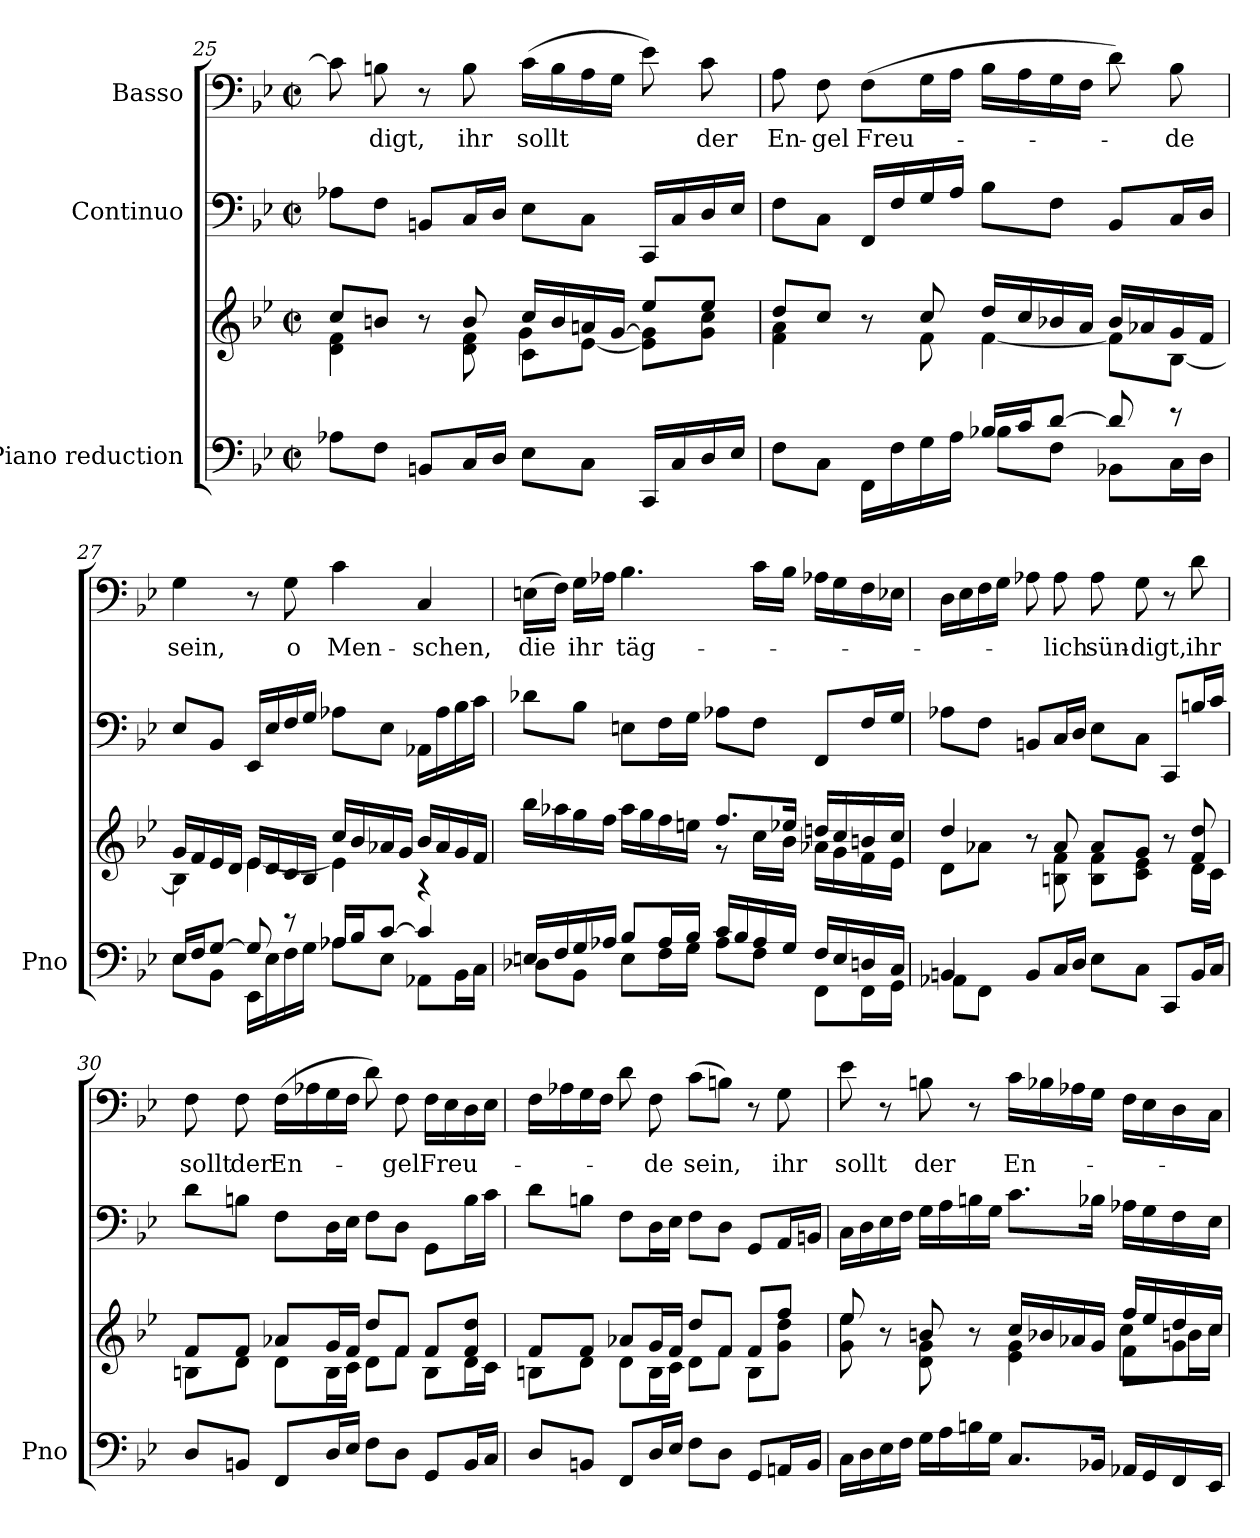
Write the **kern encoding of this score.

**kern	**kern	**kern	**kern	**text
*part3	*part3	*part2	*part1	*part1
*staff4	*staff3	*staff2	*staff1	*staff1
*I"Piano reduction	*	*I"Continuo	*I"Basso	*
*I'Pno	*	*	*	*
*clefF4	*clefG2	*clefF4	*clefF4	*
*k[b-e-]	*k[b-e-]	*k[b-e-]	*k[b-e-]	*
*M2/2	*M2/2	*M2/2	*M2/2	*
*met(c|)	*met(c|)	*met(c|)	*met(c|)	*
=25	=25	=25	=25	=25
*	*^	*	*	*
*	*	*^	*	*	*
8A-X\L	8cc/L	4d\ 4f\	2ryy	8A-X\L	8c\]	.
!	!	!	!	!	!	!LO:LY:b
8F\J	8bn/J	.	.	8F\J	8Bn\	-digt,
8BBn/L	8r	8ryy	.	8BBn/L	8r	.
!	!	!	!	!	!	!LO:LY:b
16C/L	8b/	8d\ 8f\	.	16C/L	8B\	ihr
16D/JJ	.	.	.	16D/JJ	.	.
!	!	!	!	!	!	!LO:LY:b
8E-\L	16cc/LL	8c\L	4g\	8E-\L	(16c\LL	sollt
.	16b/	.	.	.	16B\	.
8C\J	16an/	[8e-\J	.	8C\J	16A\	.
.	[<16g/JJ	.	.	.	16G\JJ	.
16CC/LL	8ee-/L	8e-\] 8g\]L	4ryy	16CC/LL	8e-\)	.
16C/	.	.	.	16C/	.	.
!	!	!	!	!	!	!LO:LY:b
16D/	8ee-/J	8g\ 8cc\J	.	16D/	8c\	der
16E-/JJ	.	.	.	16E-/JJ	.	.
*	*	*v	*v	*	*	*
!!LO:LB:g=z
=26	=26	=26	=26	=26	=26
*^	*	*	*	*	*
!	!	!	!	!	!	!LO:LY:b
2ryy	8F\L	8dd/L	4f\ 4a\	8F\L	8A\	En-
!	!	!	!	!	!	!LO:LY:b
.	8C\J	8cc/J	.	8C\J	8F\	-gel
!	!	!	!	!	!	!LO:LY:b
.	16FF\LL	8r	8ryy	16FF/LL	(8F\L	Freu-
.	16F\	.	.	16F/	.	.
.	16G\	8cc/	8f\	16G/	16G\L	.
.	16A\JJ	.	.	16A/JJ	16A\JJ	.
16B-X/LL	8B-\L	16dd/LL	[4f\	8B-\L	16B-\LL	.
16c/J	.	16cc/	.	.	16A\	.
[8d/J	8F\J	16b-X/	.	8F\J	16G\	.
.	.	16a/JJ	.	.	16F\JJ	.
8d/]	8BB-X\L	16b-/LL	8f\L]	8BB-/L	8d\)	.
.	.	16a-X/	.	.	.	.
!	!	!	!	!	!	!LO:LY:b
8r	16C\L	16g/	[8B-\J	16C/L	8B-\	-de
.	16D\JJ	16f/JJ	.	16D/JJ	.	.
=27	=27	=27	=27	=27	=27	=27
!	!	!	!	!	!	!LO:LY:b
16E-/LL	8E-\L	16g/LL	4B-\]	8E-/L	4G\	sein,
16F/J	.	16f/	.	.	.	.
[8G/J	8BB-\J	16e-/	.	8BB-/J	.	.
.	.	16d/JJ	.	.	.	.
8G/]	16EE-\LL	16e-/LL	[4e-\	16EE-/LL	8r	.
.	16E-\	16d/	.	16E-/	.	.
!	!	!	!	!	!	!LO:LY:b
8r	16F\	16c/	.	16F/	8G\	o
.	16G\JJ	16B-/JJ	.	16G/JJ	.	.
!	!	!	!	!	!	!LO:LY:b
16A-X/LL	8A-\L	16cc/LL	4e-\]	8A-X\L	4c\	Men-
16B-/J	.	16b-/	.	.	.	.
[8c/J	8E-\J	16a-X/	.	8E-\J	.	.
.	.	16g/JJ	.	.	.	.
!	!	!	!	!	!	!LO:LY:b
4c/]	8AA-X\L	16b-/LL	4r	16AA-X\LL	4C/	-schen,
.	.	16a-/	.	16A-\	.	.
.	16BB-\L	16g/	.	16B-\	.	.
.	16C\JJ	16f/JJ	.	16c\JJ	.	.
=28	=28	=28	=28	=28	=28	=28
!	!	!	!	!	!	!LO:LY:b
16En/LL	8D-X\L	16bb-\LL	2ryy	8d-X\L	(16En\LL	die
16F/	.	16aa-X\	.	.	16F\JJ)	.
!	!	!	!	!	!	!LO:LY:b
16G/	8BB-\J	16gg\	.	8B-\J	16G\LL	ihr
16A-X/JJ	.	16ff\JJ	.	.	16A-X\JJ	.
!	!	!	!	!	!	!LO:LY:b
8B-/L	8E\L	16aa-\LL	.	8En\L	4.B-\	täg-
.	.	16gg\	.	.	.	.
16A-/L	16F\L	16ff\	.	16F\L	.	.
16B-/JJ	16G\JJ	16een\JJ	.	16G\JJ	.	.
16c/LL	8A-\L	8.ff/L	8r	8A-X\L	.	.
16B-/	.	.	.	.	.	.
16A-/	8F\J	.	16cc\LL	8F\J	16c\LL	.
16G/JJ	.	16ee-X/Jk	16b-\JJ	.	16B-\JJ	.
16F/LL	8FF\L	16ddn/LL	16a-X\LL	8FF/L	16A-X\LL	.
16E/	.	16cc/	16g\	.	16G\	.
16Dn/	16FF\L	16bn/	16f\	16F/L	16F\	.
16C/JJ	16GG\JJ	16cc/JJ	16e-\JJ	16G/JJ	16E-X\JJ	.
=29	=29	=29	=29	=29	=29	=29
4BBn/	8AA-X\L	4dd/	8d\L	8A-X\L	16D\LL	.
.	.	.	.	.	16E-\	.
.	8FF\J	.	8a-X\J	8F\J	16F\	.
.	.	.	.	.	16G\JJ	.
8BB/L	4ryy	8r	8ryy	8BBn/L	8A-X\	.
!	!	!	!	!	!	!LO:LY:b
16C/L	.	8a-/	8Bn\ 8f\	16C/L	8A-\	-lich
16D/JJ	.	.	.	16D/JJ	.	.
!	!	!	!	!	!	!LO:LY:b
8E-\L	2ryy	8a-/L	8B\ 8f\L	8E-\L	8A-\	sün-
!	!	!	!	!	!	!LO:LY:b
8C\J	.	8g/J	8c\ 8e-\J	8C\J	8G\	-digt,
8CC/L	.	8r	8ryy	8CC/L	8r	.
!	!	!	!	!	!	!LO:LY:b
16BB/L	.	8f/ 8dd/	16d\LL	16Bn/L	8d\	ihr
16C/JJ	.	.	16c\JJ	16c/JJ	.	.
*v	*v	*	*	*	*	*
!!LO:LB:g=z
=30	=30	=30	=30	=30	=30
!	!	!	!	!	!LO:LY:b
8D/L	8f/L	8Bn\L	8d\L	8F\	sollt
!	!	!	!	!	!LO:LY:b
8BBn/J	8f/J	8d\J	8Bn\J	8F\	der
!	!	!	!	!	!LO:LY:b
8FF/L	8a-X/L	8d\L	8F\L	(16F\LL	En-
.	.	.	.	16A-X\	.
16D/L	16g/L	16B\L	16D\L	16G\	.
16E-/JJ	16f/JJ	16c\JJ	16E-\JJ	16F\JJ	.
8F\L	8dd/L	8d\L	8F\L	8d\)	.
!	!	!	!	!	!LO:LY:b
8D\J	8f/J	8f\J	8D\J	8F\	-gel
!	!	!	!	!	!LO:LY:b
8GG/L	8f/L	8B\L	8GG\L	16F\LL	Freu-
.	.	.	.	16E-\	.
16BB/L	8f/ 8dd/J	16d\L	16B\L	16D\	.
16C/JJ	.	16c\JJ	16c\JJ	16E-\JJ	.
=31	=31	=31	=31	=31	=31
8D/L	8f/L	8Bn\L	8d\L	16F\LL	.
.	.	.	.	16A-X\	.
8BBn/J	8f/J	8d\J	8Bn\J	16G\	.
.	.	.	.	16F\JJ	.
8FF/L	8a-X/L	8d\L	8F\L	8d\	.
!	!	!	!	!	!LO:LY:b
16D/L	16g/L	16B\L	16D\L	8F\	-de
16E-/JJ	16f/JJ	16c\JJ	16E-\JJ	.	.
!	!	!	!	!	!LO:LY:b
8F\L	8dd/L	8d\L	8F\L	(8c\L	sein,
8D\J	8f/J	8f\J	8D\J	8Bn\J)	.
8GG/L	8f/L	8B\L	8GG/L	8r	.
!	!	!	!	!	!LO:LY:b
16AAn/L	8ff/J	8g\ 8dd\J	16AA/L	8G\	ihr
16BB/JJ	.	.	16BBn/JJ	.	.
=32	=32	=32	=32	=32	=32
*	*	*^	*	*	*
!	!	!	!	!	!	!LO:LY:b
16C\LL	8ee-/	8g\ 8ee-\	2.ryy	16C\LL	8e-\	sollt
16D\	.	.	.	16D\	.	.
16E-\	8r	8ryy	.	16E-\	8r	.
16F\JJ	.	.	.	16F\JJ	.	.
!	!	!	!	!	!	!LO:LY:b
16G\LL	8bn/	8d\ 8g\	.	16G\LL	8Bn\	der
16A\	.	.	.	16A\	.	.
16Bn\	8r	8ryy	.	16Bn\	8r	.
16G\JJ	.	.	.	16G\JJ	.	.
!	!	!	!	!	!	!LO:LY:b
8.C/L	16cc/LL	4e-\ 4g\	.	8.c\L	16c\LL	En-
.	16b-X/	.	.	.	16B-X\	.
.	16a-X/	.	.	.	16A-X\	.
16BB-X/Jk	16g/JJ	.	.	16B-X\Jk	16G\JJ	.
16AA-X/LL	16ff/LL	8f\L	8cc\L	16A-X\LL	16F\LL	.
16GG/	16ee-/	.	.	16G\	16E-\	.
16FF/	16dd/	8g\J	16bn\L	16F\	16D\	.
16EE-/JJ	16cc/JJ	.	16cc\JJ	16E-\JJ	16C\JJ	.
*	*v	*v	*v	*	*	*
=	=	=	=	=
*-	*-	*-	*-	*-
